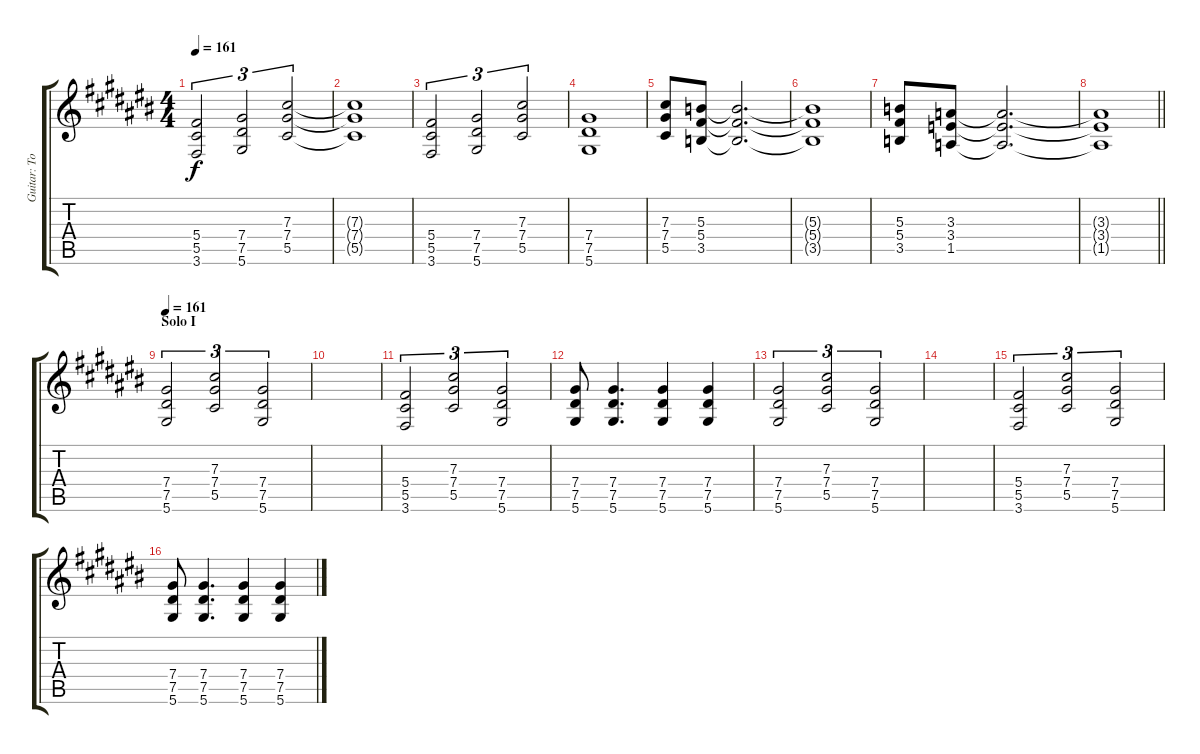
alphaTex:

\track ("Guitar: Tony" "Guitar: To") {instrument distortionguitar}
\staff {score tabs}
\tuning (Eb4 Bb3 Gb3 Db3 Ab2 Eb2) {hide}
\ts (4 4)
\tempo 161
\clef g2
\ks c#
(5.4 5.5 3.6).2{tu (3 2) dy f} (7.4 7.5 5.6).2{tu (3 2)} (7.3 7.4 5.5).2{tu (3 2)} |
(7.3{t} 7.4{t} 5.5{t}).1 |
(5.4 5.5 3.6).2{tu (3 2)} (7.4 7.5 5.6).2{tu (3 2)} (7.3 7.4 5.5).2{tu (3 2)} |
(7.4 7.5 5.6).1 |
(7.3 7.4 5.5).8 (5.3 5.4 3.5).8 (5.3{t} 5.4{t} 3.5{t}).2{d} |
(5.3{t} 5.4{t} 3.5{t}).1 |
(5.3 5.4 3.5).8 (3.3 3.4 1.5).8 (3.3{t} 3.4{t} 1.5{t}).2{d} |
\barLineRight lightlight
(3.3{t} 3.4{t} 1.5{t}).1 |
\section ("" "Solo I")
\tempo 161
(7.4 7.5 5.6).2{tu (3 2)} (7.3 7.4 5.5).2{tu (3 2)} (7.4 7.5 5.6).2{tu (3 2)} |
|
(5.4 5.5 3.6).2{tu (3 2)} (7.3 7.4 5.5).2{tu (3 2)} (7.4 7.5 5.6).2{tu (3 2)} |
(7.4 7.5 5.6).8 (7.4 7.5 5.6).4{d} (7.4 7.5 5.6).4 (7.4 7.5 5.6).4 |
(7.4 7.5 5.6).2{tu (3 2)} (7.3 7.4 5.5).2{tu (3 2)} (7.4 7.5 5.6).2{tu (3 2)} |
|
(5.4 5.5 3.6).2{tu (3 2)} (7.3 7.4 5.5).2{tu (3 2)} (7.4 7.5 5.6).2{tu (3 2)} |
(7.4 7.5 5.6).8 (7.4 7.5 5.6).4{d} (7.4 7.5 5.6).4 (7.4 7.5 5.6).4
